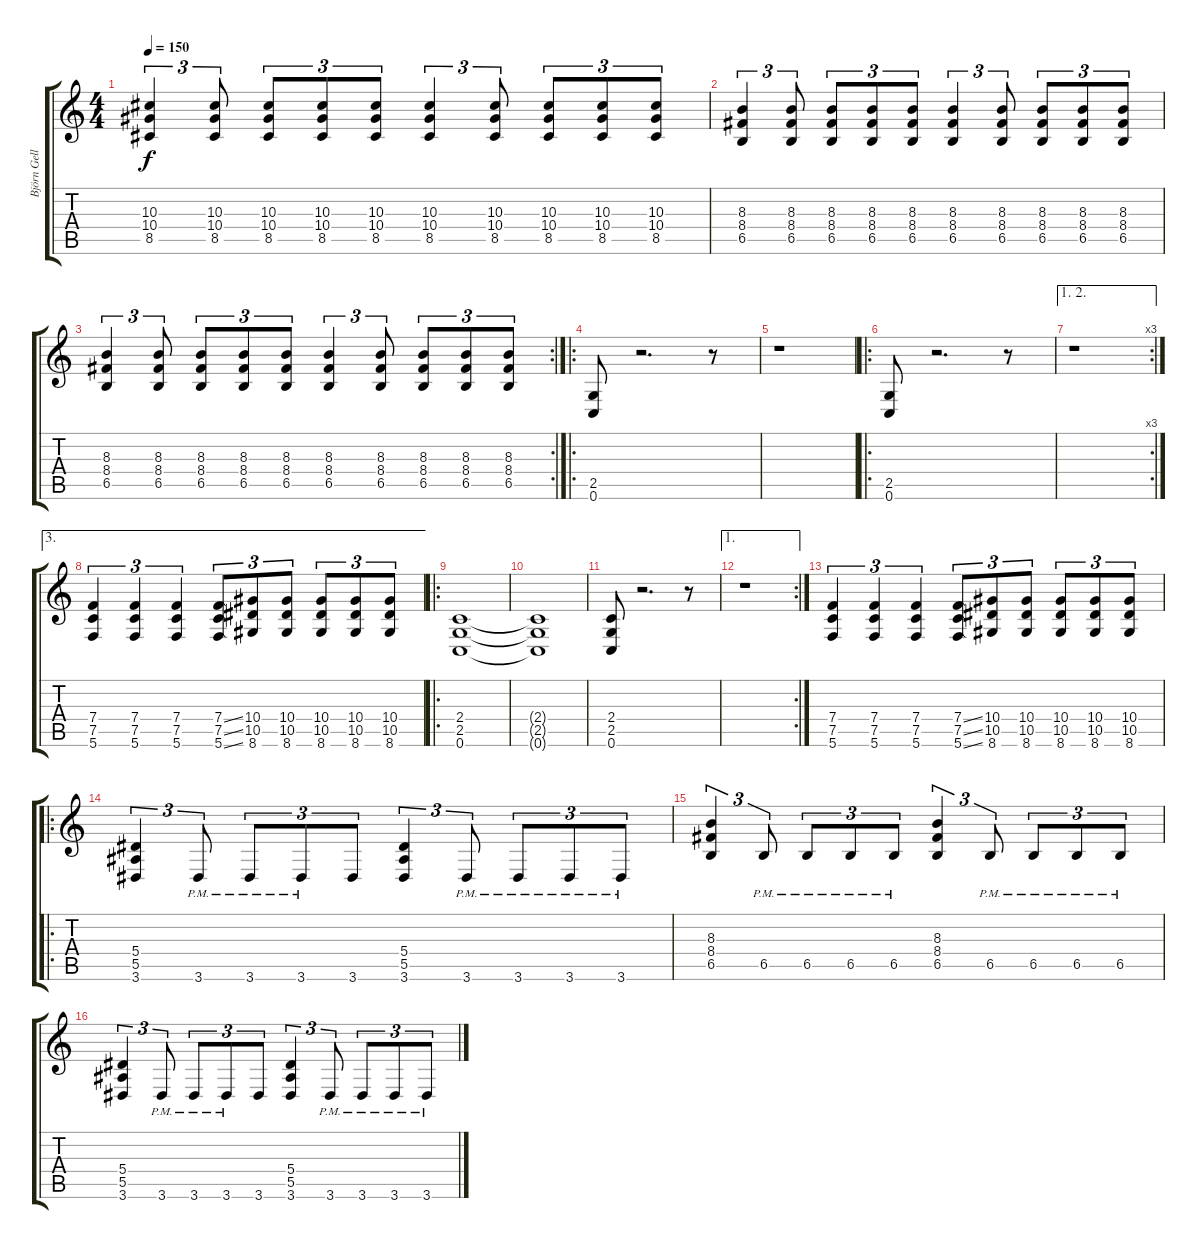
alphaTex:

\track ("Björn Gellotte" "Björn Gell") {instrument distortionguitar}
\staff {score tabs}
\tuning (C4 G3 Eb3 Bb2 F2 C2) {hide}
\ts (4 4)
\tempo 150
\clef g2
\ks c
(10.3 10.4 8.5).4{tu (3 2) dy f} (10.3 10.4 8.5).8{tu (3 2)} (10.3 10.4 8.5).8{tu (3 2)} (10.3 10.4 8.5).8{tu (3 2)} (10.3 10.4 8.5).8{tu (3 2)} (10.3 10.4 8.5).4{tu (3 2)} (10.3 10.4 8.5).8{tu (3 2)} (10.3 10.4 8.5).8{tu (3 2)} (10.3 10.4 8.5).8{tu (3 2)} (10.3 10.4 8.5).8{tu (3 2)} |
(8.3 8.4 6.5).4{tu (3 2)} (8.3 8.4 6.5).8{tu (3 2)} (8.3 8.4 6.5).8{tu (3 2)} (8.3 8.4 6.5).8{tu (3 2)} (8.3 8.4 6.5).8{tu (3 2)} (8.3 8.4 6.5).4{tu (3 2)} (8.3 8.4 6.5).8{tu (3 2)} (8.3 8.4 6.5).8{tu (3 2)} (8.3 8.4 6.5).8{tu (3 2)} (8.3 8.4 6.5).8{tu (3 2)} |
\rc 2
(8.3 8.4 6.5).4{tu (3 2)} (8.3 8.4 6.5).8{tu (3 2)} (8.3 8.4 6.5).8{tu (3 2)} (8.3 8.4 6.5).8{tu (3 2)} (8.3 8.4 6.5).8{tu (3 2)} (8.3 8.4 6.5).4{tu (3 2)} (8.3 8.4 6.5).8{tu (3 2)} (8.3 8.4 6.5).8{tu (3 2)} (8.3 8.4 6.5).8{tu (3 2)} (8.3 8.4 6.5).8{tu (3 2)} |
\ro
(2.5 0.6).8 r.2{d} r.8 |
r.1 |
\ro
(2.5 0.6).8 r.2{d} r.8 |
\ae (1 2)
\rc 3
r.1 |
\ae 3
(7.4 7.5 5.6).4{tu (3 2)} (7.4 7.5 5.6).4{tu (3 2)} (7.4 7.5 5.6).4{tu (3 2)} (7.4{ss} 7.5{ss} 5.6{ss}).8{tu (3 2)} (10.4 10.5 8.6).8{tu (3 2)} (10.4 10.5 8.6).8{tu (3 2)} (10.4 10.5 8.6).8{tu (3 2)} (10.4 10.5 8.6).8{tu (3 2)} (10.4 10.5 8.6).8{tu (3 2)} |
\ro
(2.4 2.5 0.6).1 |
(2.4{t} 2.5{t} 0.6{t}).1 |
(2.4 2.5 0.6).8 r.2{d} r.8 |
\ae 1
\rc 2
r.1 |
(7.4 7.5 5.6).4{tu (3 2)} (7.4 7.5 5.6).4{tu (3 2)} (7.4 7.5 5.6).4{tu (3 2)} (7.4{ss} 7.5{ss} 5.6{ss}).8{tu (3 2)} (10.4 10.5 8.6).8{tu (3 2)} (10.4 10.5 8.6).8{tu (3 2)} (10.4 10.5 8.6).8{tu (3 2)} (10.4 10.5 8.6).8{tu (3 2)} (10.4 10.5 8.6).8{tu (3 2)} |
\ro
(5.4 5.5 3.6).4{tu (3 2)} 3.6{pm}.8{tu (3 2)} 3.6{pm}.8{tu (3 2)} 3.6{pm}.8{tu (3 2)} 3.6.8{tu (3 2)} (5.4 5.5 3.6).4{tu (3 2)} 3.6{pm}.8{tu (3 2)} 3.6{pm}.8{tu (3 2)} 3.6{pm}.8{tu (3 2)} 3.6{pm}.8{tu (3 2)} |
(8.3 8.4 6.5).4{tu (3 2)} 6.5{pm}.8{tu (3 2)} 6.5{pm}.8{tu (3 2)} 6.5{pm}.8{tu (3 2)} 6.5{pm}.8{tu (3 2)} (8.3 8.4 6.5).4{tu (3 2)} 6.5{pm}.8{tu (3 2)} 6.5{pm}.8{tu (3 2)} 6.5{pm}.8{tu (3 2)} 6.5{pm}.8{tu (3 2)} |
(5.4 5.5 3.6).4{tu (3 2)} 3.6{pm}.8{tu (3 2)} 3.6{pm}.8{tu (3 2)} 3.6{pm}.8{tu (3 2)} 3.6.8{tu (3 2)} (5.4 5.5 3.6).4{tu (3 2)} 3.6{pm}.8{tu (3 2)} 3.6{pm}.8{tu (3 2)} 3.6{pm}.8{tu (3 2)} 3.6{pm}.8{tu (3 2)}
